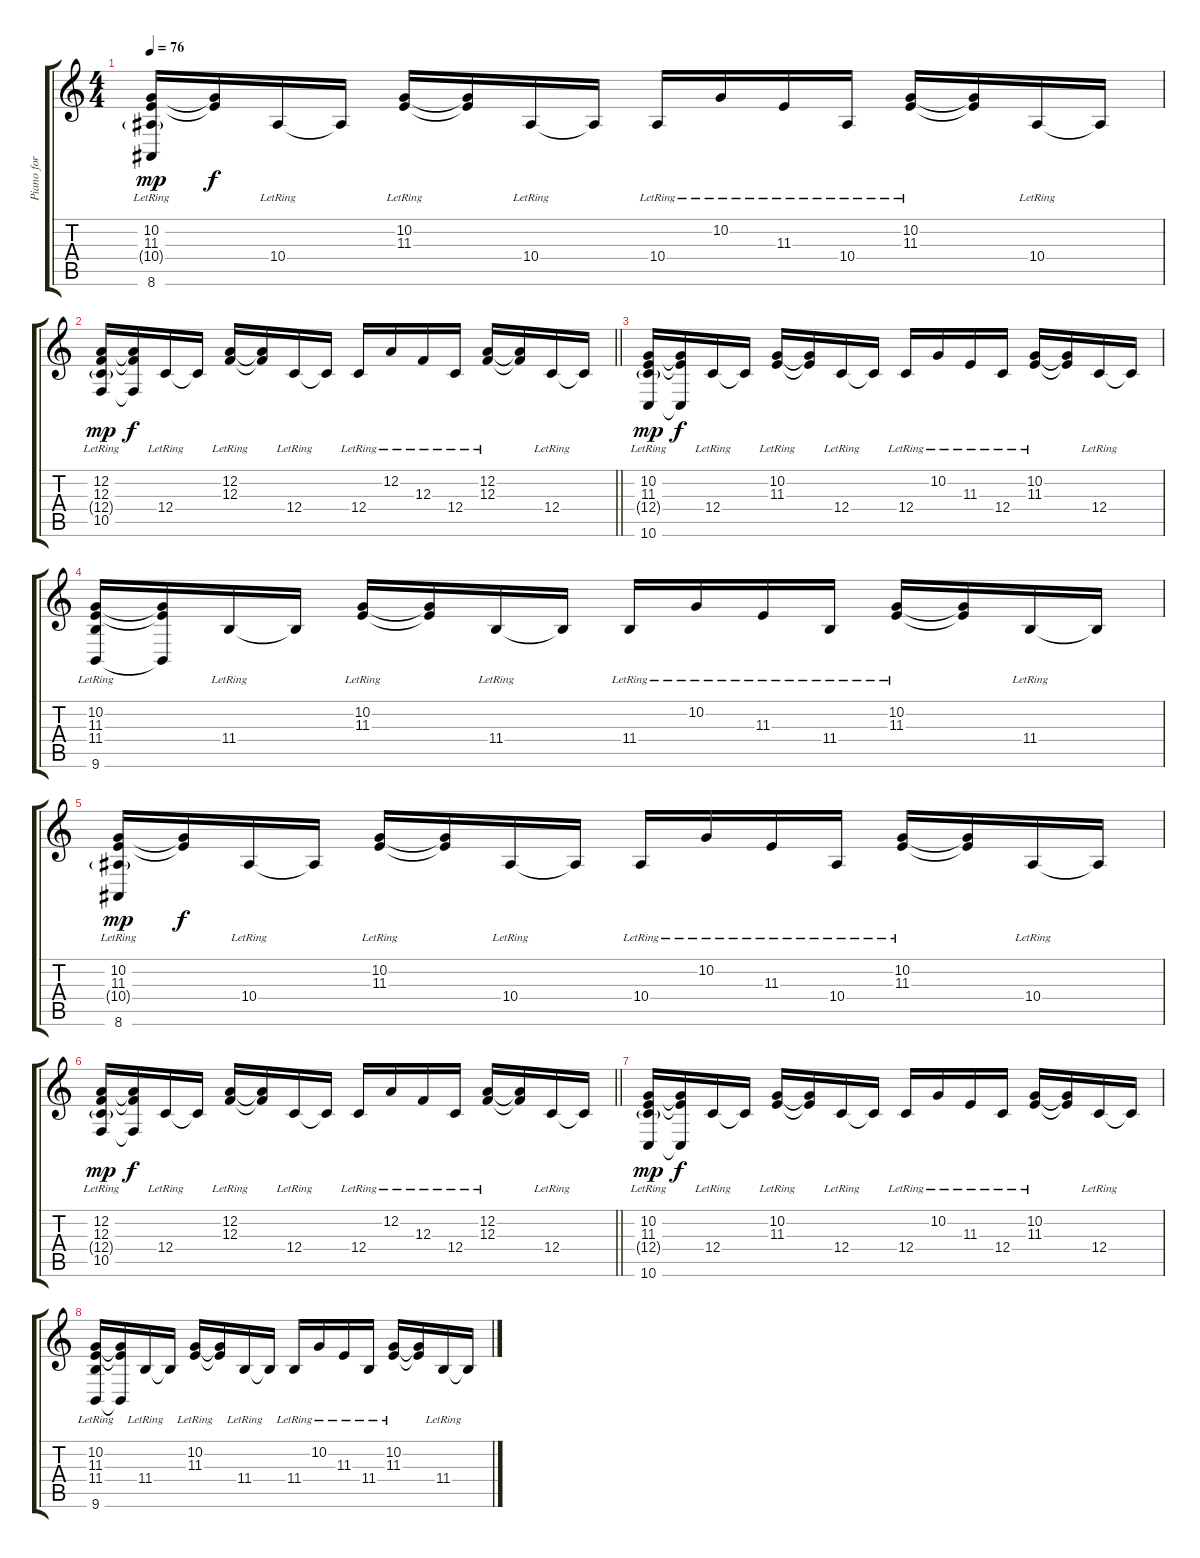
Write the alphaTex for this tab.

\track ("Piano for Guitar" "Piano for ") {instrument acousticgrandpiano}
\staff {score tabs}
\tuning (D4 A3 F3 C3 G2 D2) {hide}
\ts (4 4)
\tempo 76
\clef g2
\ks c
(10.2{lr} 11.3{lr} 10.4{g lr} 8.6).16{dy mp} (10.2{t} 11.3{t}).16{dy f} 10.4{lr}.16 10.4{t}.16 (10.2{lr} 11.3{lr}).16 (10.2{t} 11.3{t}).16 10.4{lr}.16 10.4{t}.16 10.4{lr}.16 10.2{lr}.16 11.3{lr}.16 10.4{lr}.16 (10.2 11.3{lr}).16 (10.2{t} 11.3{t}).16 10.4{lr}.16 10.4{t}.16 |
\barLineRight lightlight
(12.2{lr} 12.3{lr} 12.4{g lr} 10.5).16{dy mp} (12.2{t} 12.3{t} 10.5{t}).16{dy f} 12.4{lr}.16 12.4{t}.16 (12.2{lr} 12.3{lr}).16 (12.2{t} 12.3{t}).16 12.4{lr}.16 12.4{t}.16 12.4{lr}.16 12.2{lr}.16 12.3{lr}.16 12.4{lr}.16 (12.2 12.3{lr}).16 (12.2{t} 12.3{t}).16 12.4{lr}.16 12.4{t}.16 |
(10.2{lr} 11.3{lr} 12.4{g} 10.6{lr}).16{dy mp} (10.2{t} 11.3{t} 10.6{t}).16{dy f} 12.4{lr}.16 12.4{t}.16 (10.2{lr} 11.3{lr}).16 (10.2{t} 11.3{t}).16 12.4{lr}.16 12.4{t}.16 12.4{lr}.16 10.2{lr}.16 11.3{lr}.16 12.4{lr}.16 (10.2 11.3{lr}).16 (10.2{t} 11.3{t}).16 12.4{lr}.16 12.4{t}.16 |
(10.2{lr} 11.3{lr} 11.4{lr} 9.6{lr}).16 (10.2{t} 11.3{t} 9.6{t}).16 11.4{lr}.16 11.4{t}.16 (10.2{lr} 11.3{lr}).16 (10.2{t} 11.3{t}).16 11.4{lr}.16 11.4{t}.16 11.4{lr}.16 10.2{lr}.16 11.3{lr}.16 11.4{lr}.16 (10.2 11.3{lr}).16 (10.2{t} 11.3{t}).16 11.4{lr}.16 11.4{t}.16 |
(10.2{lr} 11.3{lr} 10.4{g lr} 8.6).16{dy mp} (10.2{t} 11.3{t}).16{dy f} 10.4{lr}.16 10.4{t}.16 (10.2{lr} 11.3{lr}).16 (10.2{t} 11.3{t}).16 10.4{lr}.16 10.4{t}.16 10.4{lr}.16 10.2{lr}.16 11.3{lr}.16 10.4{lr}.16 (10.2 11.3{lr}).16 (10.2{t} 11.3{t}).16 10.4{lr}.16 10.4{t}.16 |
\barLineRight lightlight
(12.2{lr} 12.3{lr} 12.4{g lr} 10.5).16{dy mp} (12.2{t} 12.3{t} 10.5{t}).16{dy f} 12.4{lr}.16 12.4{t}.16 (12.2{lr} 12.3{lr}).16 (12.2{t} 12.3{t}).16 12.4{lr}.16 12.4{t}.16 12.4{lr}.16 12.2{lr}.16 12.3{lr}.16 12.4{lr}.16 (12.2 12.3{lr}).16 (12.2{t} 12.3{t}).16 12.4{lr}.16 12.4{t}.16 |
(10.2{lr} 11.3{lr} 12.4{g} 10.6{lr}).16{dy mp} (10.2{t} 11.3{t} 10.6{t}).16{dy f} 12.4{lr}.16 12.4{t}.16 (10.2{lr} 11.3{lr}).16 (10.2{t} 11.3{t}).16 12.4{lr}.16 12.4{t}.16 12.4{lr}.16 10.2{lr}.16 11.3{lr}.16 12.4{lr}.16 (10.2 11.3{lr}).16 (10.2{t} 11.3{t}).16 12.4{lr}.16 12.4{t}.16 |
(10.2{lr} 11.3{lr} 11.4{lr} 9.6{lr}).16 (10.2{t} 11.3{t} 9.6{t}).16 11.4{lr}.16 11.4{t}.16 (10.2{lr} 11.3{lr}).16 (10.2{t} 11.3{t}).16 11.4{lr}.16 11.4{t}.16 11.4{lr}.16 10.2{lr}.16 11.3{lr}.16 11.4{lr}.16 (10.2 11.3{lr}).16 (10.2{t} 11.3{t}).16 11.4{lr}.16 11.4{t}.16
